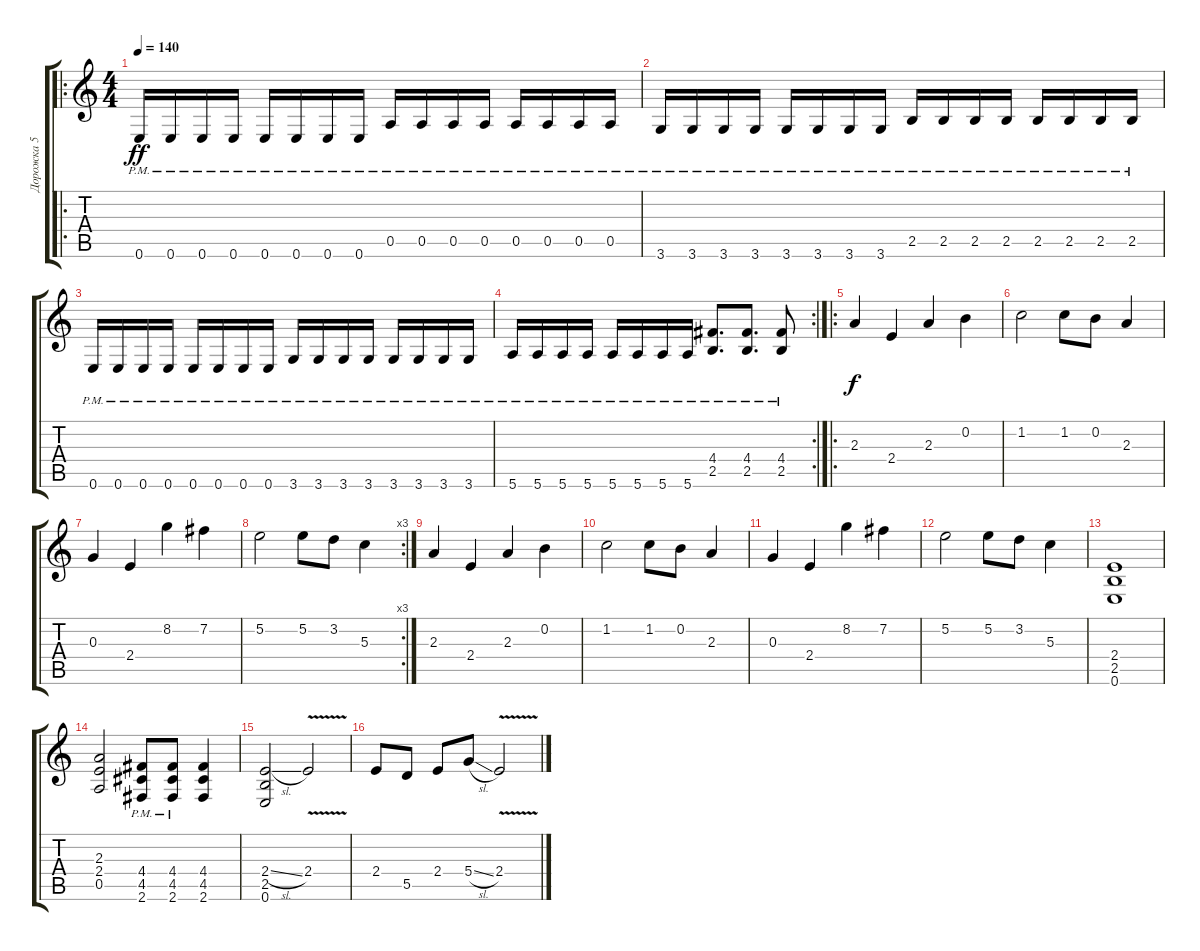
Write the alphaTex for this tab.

\track ("Дорожка 5" "Дорожка 5") {instrument distortionguitar}
\staff {score tabs}
\tuning (E4 B3 G3 D3 A2 E2) {hide}
\ro
\ts (4 4)
\tempo 140
\clef g2
\ks c
0.6{pm}.16{dy ff} 0.6{pm}.16 0.6{pm}.16 0.6{pm}.16 0.6{pm}.16 0.6{pm}.16 0.6{pm}.16 0.6{pm}.16 0.5{pm}.16 0.5{pm}.16 0.5{pm}.16 0.5{pm}.16 0.5{pm}.16 0.5{pm}.16 0.5{pm}.16 0.5{pm}.16 |
3.6{pm}.16 3.6{pm}.16 3.6{pm}.16 3.6{pm}.16 3.6{pm}.16 3.6{pm}.16 3.6{pm}.16 3.6{pm}.16 2.5{pm}.16 2.5{pm}.16 2.5{pm}.16 2.5{pm}.16 2.5{pm}.16 2.5{pm}.16 2.5{pm}.16 2.5{pm}.16 |
0.6{pm}.16 0.6{pm}.16 0.6{pm}.16 0.6{pm}.16 0.6{pm}.16 0.6{pm}.16 0.6{pm}.16 0.6{pm}.16 3.6{pm}.16 3.6{pm}.16 3.6{pm}.16 3.6{pm}.16 3.6{pm}.16 3.6{pm}.16 3.6{pm}.16 3.6{pm}.16 |
\rc 2
5.6{pm}.16 5.6{pm}.16 5.6{pm}.16 5.6{pm}.16 5.6{pm}.16 5.6{pm}.16 5.6{pm}.16 5.6{pm}.16 (4.4{pm} 2.5{pm}).8{d} (4.4{pm} 2.5{pm}).8{d} (4.4{pm} 2.5{pm}).8 |
\ro
2.3.4{dy f} 2.4.4 2.3.4 0.2.4 |
1.2.2 1.2.8 0.2.8 2.3.4 |
0.3.4 2.4.4 8.2.4 7.2.4 |
\rc 3
5.2.2 5.2.8 3.2.8 5.3.4 |
2.3.4 2.4.4 2.3.4 0.2.4 |
1.2.2 1.2.8 0.2.8 2.3.4 |
0.3.4 2.4.4 8.2.4 7.2.4 |
5.2.2 5.2.8 3.2.8 5.3.4 |
(2.4 2.5 0.6).1 |
(2.3 2.4 0.5).2 (4.4{pm} 4.5{pm} 2.6{pm}).8 (4.4{pm} 4.5{pm} 2.6{pm}).8 (4.4 4.5 2.6).4 |
(2.4{sl} 2.5 0.6).2 2.4{v}.2 |
2.4.8 5.5.8 2.4.8 5.4{sl}.8 2.4{v}.2
